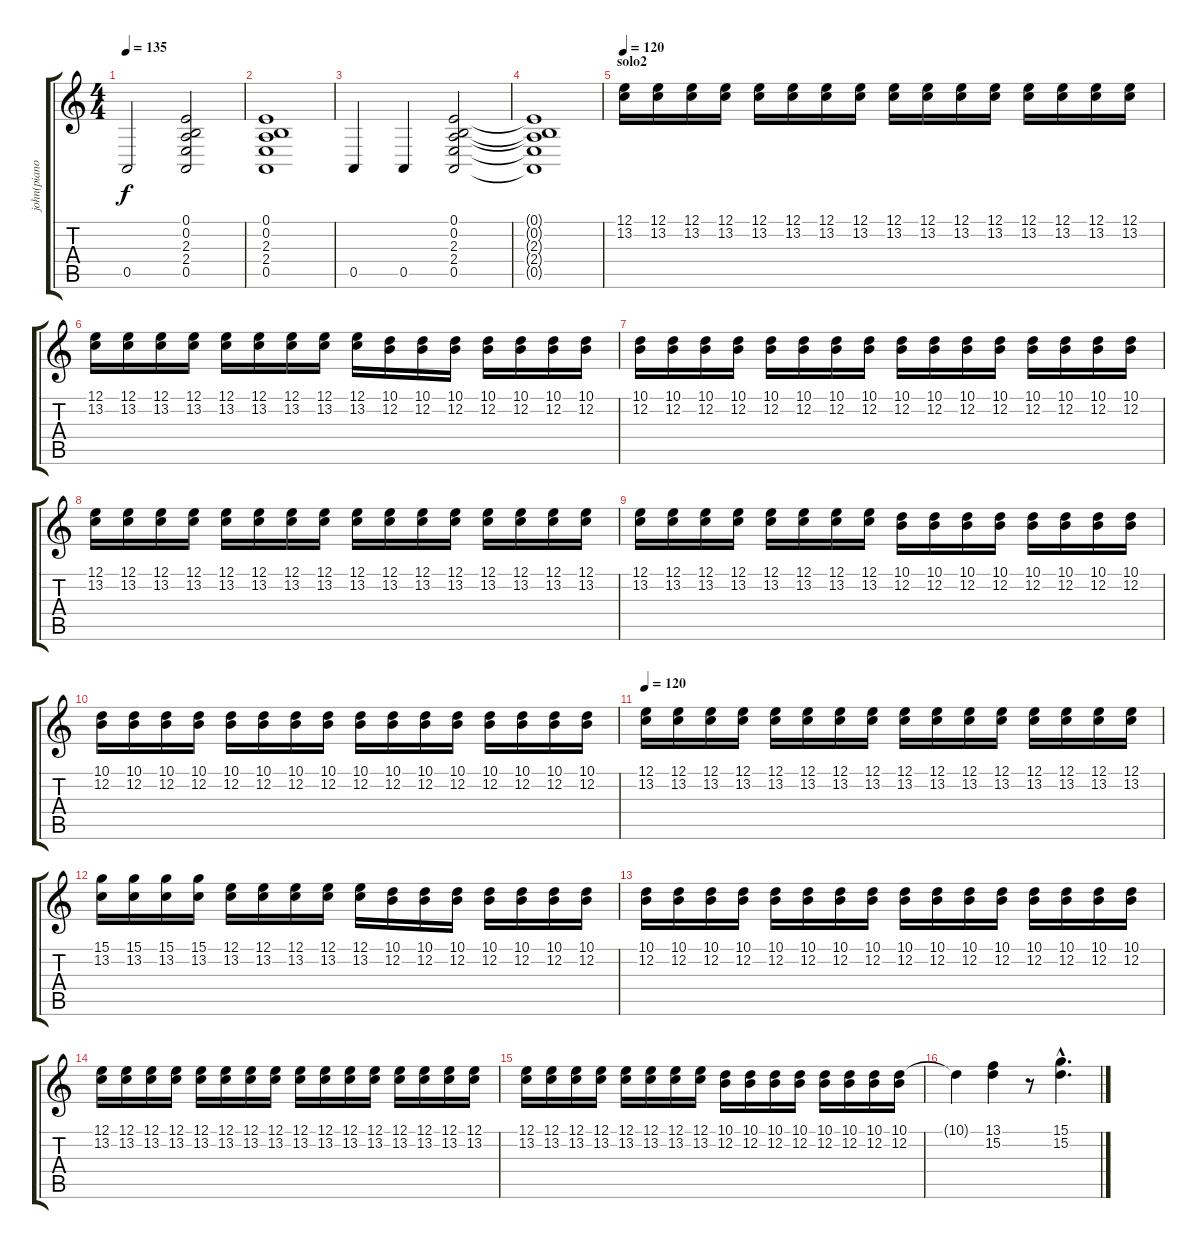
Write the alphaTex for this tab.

\track ("john(piano)" "john(piano") {instrument electricpiano1}
\staff {score tabs}
\tuning (E4 B3 G3 D3 A2 E2) {hide}
\ts (4 4)
\section ("" "")
\tempo 135
\clef g2
\ks c
0.5.2{dy f} (0.1 0.2 2.3 2.4 0.5).2 |
(0.1 0.2 2.3 2.4 0.5).1 |
0.5.4 0.5.4 (0.1 0.2 2.3 2.4 0.5).2 |
(0.1{t} 0.2{t} 2.3{t} 2.4{t} 0.5{t}).1 |
\section ("" "solo2")
\tempo 120
(12.1 13.2).16{instrument electricguitarclean} (12.1 13.2).16 (12.1 13.2).16 (12.1 13.2).16 (12.1 13.2).16 (12.1 13.2).16 (12.1 13.2).16 (12.1 13.2).16 (12.1 13.2).16 (12.1 13.2).16 (12.1 13.2).16 (12.1 13.2).16 (12.1 13.2).16 (12.1 13.2).16 (12.1 13.2).16 (12.1 13.2).16 |
(12.1 13.2).16 (12.1 13.2).16 (12.1 13.2).16 (12.1 13.2).16 (12.1 13.2).16 (12.1 13.2).16 (12.1 13.2).16 (12.1 13.2).16 (12.1 13.2).16 (10.1 12.2).16 (10.1 12.2).16 (10.1 12.2).16 (10.1 12.2).16 (10.1 12.2).16 (10.1 12.2).16 (10.1 12.2).16 |
(10.1 12.2).16 (10.1 12.2).16 (10.1 12.2).16 (10.1 12.2).16 (10.1 12.2).16 (10.1 12.2).16 (10.1 12.2).16 (10.1 12.2).16 (10.1 12.2).16 (10.1 12.2).16 (10.1 12.2).16 (10.1 12.2).16 (10.1 12.2).16 (10.1 12.2).16 (10.1 12.2).16 (10.1 12.2).16 |
(12.1 13.2).16{instrument electricguitarclean} (12.1 13.2).16 (12.1 13.2).16 (12.1 13.2).16 (12.1 13.2).16 (12.1 13.2).16 (12.1 13.2).16 (12.1 13.2).16 (12.1 13.2).16 (12.1 13.2).16 (12.1 13.2).16 (12.1 13.2).16 (12.1 13.2).16 (12.1 13.2).16 (12.1 13.2).16 (12.1 13.2).16 |
(12.1 13.2).16 (12.1 13.2).16 (12.1 13.2).16 (12.1 13.2).16 (12.1 13.2).16 (12.1 13.2).16 (12.1 13.2).16 (12.1 13.2).16 (10.1 12.2).16 (10.1 12.2).16 (10.1 12.2).16 (10.1 12.2).16 (10.1 12.2).16 (10.1 12.2).16 (10.1 12.2).16 (10.1 12.2).16 |
(10.1 12.2).16 (10.1 12.2).16 (10.1 12.2).16 (10.1 12.2).16 (10.1 12.2).16 (10.1 12.2).16 (10.1 12.2).16 (10.1 12.2).16 (10.1 12.2).16 (10.1 12.2).16 (10.1 12.2).16 (10.1 12.2).16 (10.1 12.2).16 (10.1 12.2).16 (10.1 12.2).16 (10.1 12.2).16 |
\tempo 120
(12.1 13.2).16 (12.1 13.2).16 (12.1 13.2).16 (12.1 13.2).16 (12.1 13.2).16 (12.1 13.2).16 (12.1 13.2).16 (12.1 13.2).16 (12.1 13.2).16 (12.1 13.2).16 (12.1 13.2).16 (12.1 13.2).16 (12.1 13.2).16 (12.1 13.2).16 (12.1 13.2).16 (12.1 13.2).16 |
(15.1 13.2).16 (15.1 13.2).16 (15.1 13.2).16 (15.1 13.2).16 (12.1 13.2).16 (12.1 13.2).16 (12.1 13.2).16 (12.1 13.2).16 (12.1 13.2).16 (10.1 12.2).16 (10.1 12.2).16 (10.1 12.2).16 (10.1 12.2).16 (10.1 12.2).16 (10.1 12.2).16 (10.1 12.2).16 |
(10.1 12.2).16 (10.1 12.2).16 (10.1 12.2).16 (10.1 12.2).16 (10.1 12.2).16 (10.1 12.2).16 (10.1 12.2).16 (10.1 12.2).16 (10.1 12.2).16 (10.1 12.2).16 (10.1 12.2).16 (10.1 12.2).16 (10.1 12.2).16 (10.1 12.2).16 (10.1 12.2).16 (10.1 12.2).16 |
(12.1 13.2).16 (12.1 13.2).16 (12.1 13.2).16 (12.1 13.2).16 (12.1 13.2).16 (12.1 13.2).16 (12.1 13.2).16 (12.1 13.2).16 (12.1 13.2).16 (12.1 13.2).16 (12.1 13.2).16 (12.1 13.2).16 (12.1 13.2).16 (12.1 13.2).16 (12.1 13.2).16 (12.1 13.2).16 |
(12.1 13.2).16 (12.1 13.2).16 (12.1 13.2).16 (12.1 13.2).16 (12.1 13.2).16 (12.1 13.2).16 (12.1 13.2).16 (12.1 13.2).16 (10.1 12.2).16 (10.1 12.2).16 (10.1 12.2).16 (10.1 12.2).16 (10.1 12.2).16 (10.1 12.2).16 (10.1 12.2).16 (10.1 12.2).16 |
10.1{t}.4 (13.1 15.2).4 r.8 (15.1{hac} 15.2{hac}).4{d}
